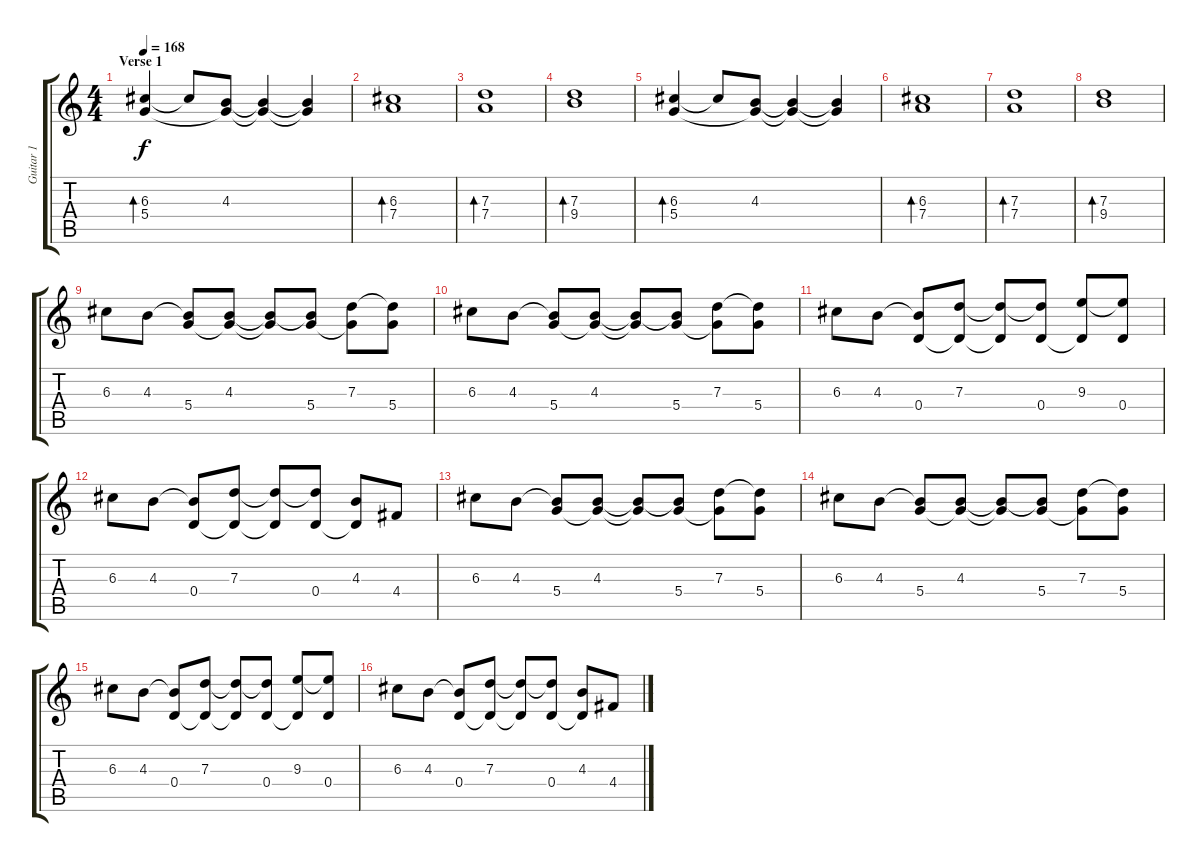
\track ("Guitar 1" "Guitar 1") {instrument acousticguitarsteel}
\staff {score tabs}
\tuning (E4 B3 G3 D3 A2 E2) {hide}
\ts (4 4)
\section ("" "Verse 1")
\tempo 168
\clef g2
\ks c
(6.3 5.4).4{bd 240 dy f} 6.3{t}.8 (4.3 5.4{t}).8 (4.3{t} 5.4{t}).4 (4.3{t} 5.4{t}).4 |
(6.3 7.4).1{bd 240} |
(7.3 7.4).1{bd 240} |
(7.3 9.4).1{bd 240} |
(6.3 5.4).4{bd 240} 6.3{t}.8 (4.3 5.4{t}).8 (4.3{t} 5.4{t}).4 (4.3{t} 5.4{t}).4 |
(6.3 7.4).1{bd 240} |
(7.3 7.4).1{bd 240} |
(7.3 9.4).1{bd 240} |
6.3.8 4.3.8 (4.3{t} 5.4).8 (4.3 5.4{t}).8 (4.3{t} 5.4{t}).8 (4.3{t} 5.4).8 (7.3 5.4{t}).8 (7.3{t} 5.4).8 |
6.3.8 4.3.8 (4.3{t} 5.4).8 (4.3 5.4{t}).8 (4.3{t} 5.4{t}).8 (4.3{t} 5.4).8 (7.3 5.4{t}).8 (7.3{t} 5.4).8 |
6.3.8 4.3.8 (4.3{t} 0.4).8 (7.3 0.4{t}).8 (7.3{t} 0.4{t}).8 (7.3{t} 0.4).8 (9.3 0.4{t}).8 (9.3{t} 0.4).8 |
6.3.8 4.3.8 (4.3{t} 0.4).8 (7.3 0.4{t}).8 (7.3{t} 0.4{t}).8 (7.3{t} 0.4).8 (4.3 0.4{t}).8 4.4.8 |
6.3.8 4.3.8 (4.3{t} 5.4).8 (4.3 5.4{t}).8 (4.3{t} 5.4{t}).8 (4.3{t} 5.4).8 (7.3 5.4{t}).8 (7.3{t} 5.4).8 |
6.3.8 4.3.8 (4.3{t} 5.4).8 (4.3 5.4{t}).8 (4.3{t} 5.4{t}).8 (4.3{t} 5.4).8 (7.3 5.4{t}).8 (7.3{t} 5.4).8 |
6.3.8 4.3.8 (4.3{t} 0.4).8 (7.3 0.4{t}).8 (7.3{t} 0.4{t}).8 (7.3{t} 0.4).8 (9.3 0.4{t}).8 (9.3{t} 0.4).8 |
6.3.8 4.3.8 (4.3{t} 0.4).8 (7.3 0.4{t}).8 (7.3{t} 0.4{t}).8 (7.3{t} 0.4).8 (4.3 0.4{t}).8 4.4.8
